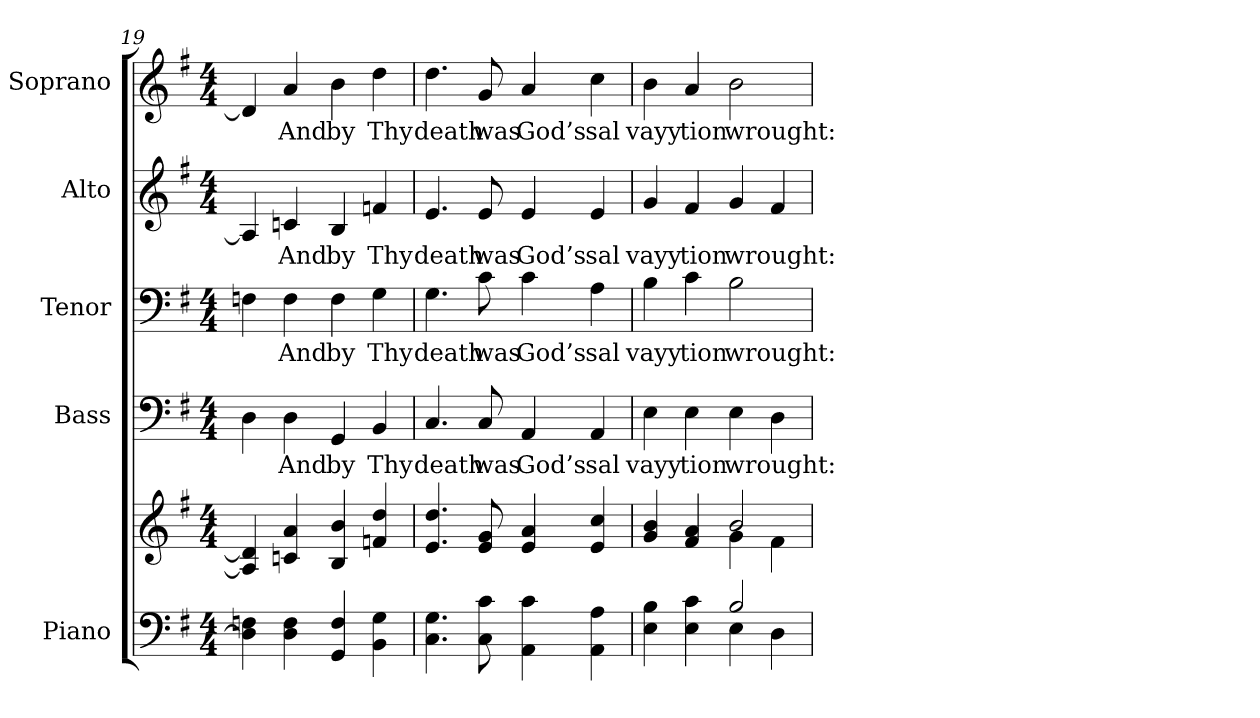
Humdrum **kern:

**kern	**kern	**kern	**text	**kern	**text	**kern	**text	**kern	**text
*part5	*part5	*part4	*part4	*part3	*part3	*part2	*part2	*part1	*part1
*staff6	*staff5	*staff4	*staff4	*staff3	*staff3	*staff2	*staff2	*staff1	*staff1
*I"Piano	*	*I"Bass	*	*I"Tenor	*	*I"Alto	*	*I"Soprano	*
*I'Pno.	*	*I'B.	*	*I'T.	*	*I'A.	*	*I'S.	*
*clefF4	*clefG2	*clefF4	*	*clefF4	*	*clefG2	*	*clefG2	*
*k[f#]	*k[f#]	*k[f#]	*	*k[f#]	*	*k[f#]	*	*k[f#]	*
*G:	*G:	*G:	*	*G:	*	*G:	*	*G:	*
*M4/4	*M4/4	*M4/4	*	*M4/4	*	*M4/4	*	*M4/4	*
=19	=19	=19	=19	=19	=19	=19	=19	=19	=19
4Di\] 4Fni	4Ai/] 4di]	4Di\	.	4Fni\	.	4Ai/]	.	4di/]	.
!	!	!	!LO:LY:b:color=#000000	!	!	!	!	!	!
!	!	!	!	!	!LO:LY:b:color=#000000	!	!	!	!
!	!	!	!	!	!	!	!LO:LY:b:color=#000000	!	!
!	!	!	!	!	!	!	!	!	!LO:LY:b:color=#000000
4Di\ 4Fi	4cni/ 4ai	4Di\	And	4Fi\	And	4cni/	And	4ai/	And
!	!	!	!LO:LY:b:color=#000000	!	!	!	!	!	!
!	!	!	!	!	!LO:LY:b:color=#000000	!	!	!	!
!	!	!	!	!	!	!	!LO:LY:b:color=#000000	!	!
!	!	!	!	!	!	!	!	!	!LO:LY:b:color=#000000
4GGi/ 4Fi	4Bi/ 4bi	4GGi/	by	4Fi\	by	4Bi/	by	4bi\	by
!	!	!	!LO:LY:b:color=#000000	!	!	!	!	!	!
!	!	!	!	!	!LO:LY:b:color=#000000	!	!	!	!
!	!	!	!	!	!	!	!LO:LY:b:color=#000000	!	!
!	!	!	!	!	!	!	!	!	!LO:LY:b:color=#000000
4BBi\ 4Gi	4fni/ 4ddi	4BBi/	Thy	4Gi\	Thy	4fni/	Thy	4ddi\	Thy
!!LO:PB:g=z
=20	=20	=20	=20	=20	=20	=20	=20	=20	=20
!	!	!	!LO:LY:b:color=#000000	!	!	!	!	!	!
!	!	!	!	!	!LO:LY:b:color=#000000	!	!	!	!
!	!	!	!	!	!	!	!LO:LY:b:color=#000000	!	!
!	!	!	!	!	!	!	!	!	!LO:LY:b:color=#000000
4.Ci\ 4.Gi	4.ei/ 4.ddi	4.Ci/	death	4.Gi\	death	4.ei/	death	4.ddi\	death
!	!	!	!LO:LY:b:color=#000000	!	!	!	!	!	!
!	!	!	!	!	!LO:LY:b:color=#000000	!	!	!	!
!	!	!	!	!	!	!	!LO:LY:b:color=#000000	!	!
!	!	!	!	!	!	!	!	!	!LO:LY:b:color=#000000
8Ci\ 8ci	8ei/ 8gi	8Ci/	was	8ci\	was	8ei/	was	8gi/	was
!	!	!	!LO:LY:b:color=#000000	!	!	!	!	!	!
!	!	!	!	!	!LO:LY:b:color=#000000	!	!	!	!
!	!	!	!	!	!	!	!LO:LY:b:color=#000000	!	!
!	!	!	!	!	!	!	!	!	!LO:LY:b:color=#000000
4AAi\ 4ci	4ei/ 4ai	4AAi/	God’s	4ci\	God’s	4ei/	God’s	4ai/	God’s
!	!	!	!LO:LY:b:color=#000000	!	!	!	!	!	!
!	!	!	!	!	!LO:LY:b:color=#000000	!	!	!	!
!	!	!	!	!	!	!	!LO:LY:b:color=#000000	!	!
!	!	!	!	!	!	!	!	!	!LO:LY:b:color=#000000
4AAi\ 4Ai	4ei/ 4cci	4AAi/	sal	4Ai\	sal	4ei/	sal	4cci\	sal
=21	=21	=21	=21	=21	=21	=21	=21	=21	=21
*^	*^	*	*	*	*	*	*	*	*
!	!	!	!	!	!LO:LY:b:color=#000000	!	!	!	!	!	!
!	!	!	!	!	!	!	!LO:LY:b:color=#000000	!	!	!	!
!	!	!	!	!	!	!	!	!	!LO:LY:b:color=#000000	!	!
!	!	!	!	!	!	!	!	!	!	!	!LO:LY:b:color=#000000
4Ei\ 4Bi	2ryy	4gi/ 4bi	2ryy	4Ei\	vayy	4Bi\	vayy	4gi/	vayy	4bi\	vayy
!	!	!	!	!	!LO:LY:b:color=#000000	!	!	!	!	!	!
!	!	!	!	!	!	!	!LO:LY:b:color=#000000	!	!	!	!
!	!	!	!	!	!	!	!	!	!LO:LY:b:color=#000000	!	!
!	!	!	!	!	!	!	!	!	!	!	!LO:LY:b:color=#000000
4Ei\ 4ci	.	4f#i/ 4ai	.	4Ei\	tion	4ci\	tion	4f#i/	tion	4ai/	tion
!	!	!	!	!	!LO:LY:b:color=#000000	!	!	!	!	!	!
!	!	!	!	!	!	!	!LO:LY:b:color=#000000	!	!	!	!
!	!	!	!	!	!	!	!	!	!LO:LY:b:color=#000000	!	!
!	!	!	!	!	!	!	!	!	!	!	!LO:LY:b:color=#000000
2Bi/	4Ei\	2bi/	4gi\	4Ei\	wrought:	2Bi\	wrought:	4gi/	wrought:	2bi\	wrought:
.	4Di\	.	4f#i\	4Di\	.	.	.	4f#i/	.	.	.
*v	*v	*	*	*	*	*	*	*	*	*	*
*	*v	*v	*	*	*	*	*	*	*	*
=	=	=	=	=	=	=	=	=	=
*-	*-	*-	*-	*-	*-	*-	*-	*-	*-
